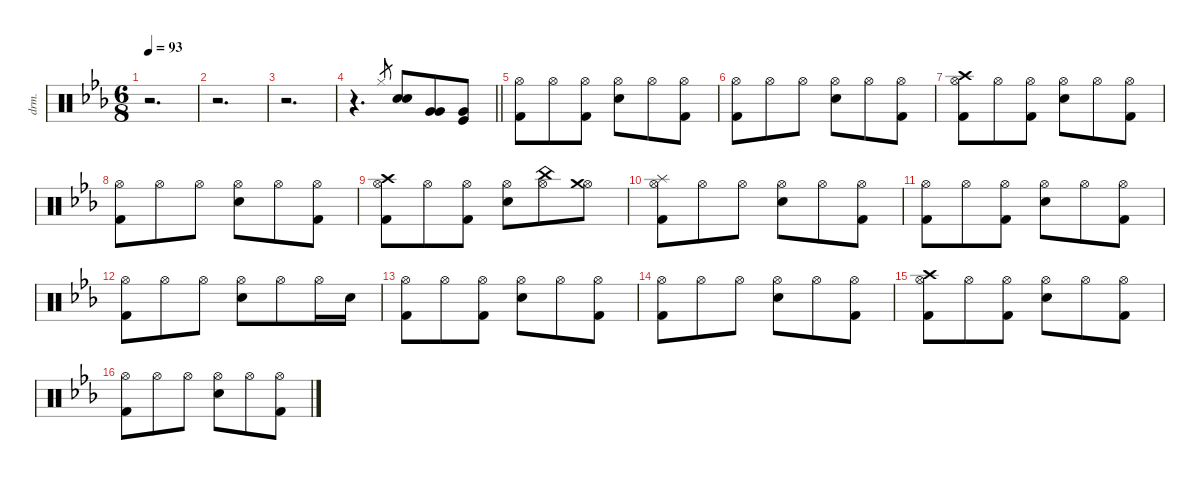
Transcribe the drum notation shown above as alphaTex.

\defaultSystemsLayout 4
\hideDynamics
\bracketExtendMode nobrackets
\otherSystemsTrackNameOrientation horizontal
\track ("Drums" "drm.") {defaultSystemsLayout 4 instrument percussion}
\staff {score}
\articulation defaults
\ts (6 8)
\beaming (8 3 3)
\tempo 93
\clef neutral
\ks cminor
r.2{d dy fff beam Down} |
r.2{d beam Down} |
r.2{d beam Down} |
\barLineRight lightlight
r.4{d beam Down} "Hi-Hat (closed)"{acc forcenatural}.8{gr beam Up} ("Snare (hit) 2"{acc forcenatural} "Snare (hit) 2"{acc forcenatural}).8{beam Up} ("Very Low Tom (hit)"{acc forcenatural} "Very Low Tom (hit)"{acc forcenatural}).8{dy ff beam Up} ("Very Low Tom (hit)"{acc forcenatural} "Kick (hit)"{acc forcenatural}).8{dy fff beam Up} |
("Hi-Hat (open)"{acc forcenatural} "Kick (hit) 2"{acc forcenatural}).8{dy ff beam Down} "Hi-Hat (open)"{acc forcenatural}.8{beam Down} ("Hi-Hat (open)"{acc forcenatural} "Kick (hit) 2"{acc forcenatural}).8{beam Down} ("Hi-Hat (open)"{acc forcenatural} "Snare (hit) 2"{acc forcenatural}).8{beam Down} "Hi-Hat (open)"{acc forcenatural}.8{beam Down} ("Hi-Hat (open)"{acc forcenatural} "Kick (hit) 2"{acc forcenatural}).8{beam Down} |
("Hi-Hat (open)"{acc forcenatural} "Kick (hit) 2"{acc forcenatural}).8{beam Down} "Hi-Hat (open)"{acc forcenatural}.8{beam Down} "Hi-Hat (open)"{acc forcenatural}.8{beam Down} ("Hi-Hat (open)"{acc forcenatural} "Snare (hit) 2"{acc forcenatural}).8{beam Down} "Hi-Hat (open)"{acc forcenatural}.8{beam Down} ("Hi-Hat (open)"{acc forcenatural} "Kick (hit) 2"{acc forcenatural}).8{beam Down} |
("Hi-Hat (open)"{acc forcenatural} "Crash high (hit)"{acc forcenatural} "Kick (hit) 2"{acc forcenatural}).8{beam Down} "Hi-Hat (open)"{acc forcenatural}.8{beam Down} ("Hi-Hat (open)"{acc forcenatural} "Kick (hit) 2"{acc forcenatural}).8{beam Down} ("Hi-Hat (open)"{acc forcenatural} "Snare (hit) 2"{acc forcenatural}).8{beam Down} "Hi-Hat (open)"{acc forcenatural}.8{beam Down} ("Hi-Hat (open)"{acc forcenatural} "Kick (hit) 2"{acc forcenatural}).8{beam Down} |
("Hi-Hat (open)"{acc forcenatural} "Kick (hit) 2"{acc forcenatural}).8{beam Down} "Hi-Hat (open)"{acc forcenatural}.8{beam Down} "Hi-Hat (open)"{acc forcenatural}.8{beam Down} ("Hi-Hat (open)"{acc forcenatural} "Snare (hit) 2"{acc forcenatural}).8{beam Down} "Hi-Hat (open)"{acc forcenatural}.8{beam Down} ("Hi-Hat (open)"{acc forcenatural} "Kick (hit) 2"{acc forcenatural}).8{beam Down} |
("Hi-Hat (open)"{acc forcenatural} "Crash high (hit)"{acc forcenatural} "Kick (hit) 2"{acc forcenatural}).8{beam Down} "Hi-Hat (open)"{acc forcenatural}.8{beam Down} ("Hi-Hat (open)"{acc forcenatural} "Kick (hit) 2"{acc forcenatural}).8{beam Down} ("Hi-Hat (open)"{acc forcenatural} "Snare (hit) 2"{acc forcenatural}).8{beam Down} ("Hi-Hat (open)"{acc forcenatural} "China (hit)"{acc forcenatural}).8{dy fff beam Down} ("Hi-Hat (open)"{acc forcenatural} "Crash medium (hit)"{acc forcenatural}).8{dy ff beam Down} |
("Hi-Hat (open)"{acc forcenatural} "Splash (hit)"{acc forcenatural} "Kick (hit) 2"{acc forcenatural}).8{beam Down} "Hi-Hat (open)"{acc forcenatural}.8{beam Down} "Hi-Hat (open)"{acc forcenatural}.8{beam Down} ("Hi-Hat (open)"{acc forcenatural} "Snare (hit) 2"{acc forcenatural}).8{beam Down} "Hi-Hat (open)"{acc forcenatural}.8{beam Down} ("Hi-Hat (open)"{acc forcenatural} "Kick (hit) 2"{acc forcenatural}).8{beam Down} |
("Hi-Hat (open)"{acc forcenatural} "Kick (hit) 2"{acc forcenatural}).8{beam Down} "Hi-Hat (open)"{acc forcenatural}.8{beam Down} ("Hi-Hat (open)"{acc forcenatural} "Kick (hit) 2"{acc forcenatural}).8{beam Down} ("Hi-Hat (open)"{acc forcenatural} "Snare (hit) 2"{acc forcenatural}).8{beam Down} "Hi-Hat (open)"{acc forcenatural}.8{beam Down} ("Hi-Hat (open)"{acc forcenatural} "Kick (hit) 2"{acc forcenatural}).8{beam Down} |
("Hi-Hat (open)"{acc forcenatural} "Kick (hit) 2"{acc forcenatural}).8{beam Down} "Hi-Hat (open)"{acc forcenatural}.8{beam Down} "Hi-Hat (open)"{acc forcenatural}.8{beam Down} ("Hi-Hat (open)"{acc forcenatural} "Snare (hit) 2"{acc forcenatural}).8{beam Down} "Hi-Hat (open)"{acc forcenatural}.8{beam Down} "Hi-Hat (open)"{acc forcenatural}.16{beam Down} "Snare (hit) 2"{acc forcenatural}.16{dy fff beam Down} |
("Hi-Hat (open)"{acc forcenatural} "Kick (hit) 2"{acc forcenatural}).8{dy ff beam Down} "Hi-Hat (open)"{acc forcenatural}.8{beam Down} ("Hi-Hat (open)"{acc forcenatural} "Kick (hit) 2"{acc forcenatural}).8{beam Down} ("Hi-Hat (open)"{acc forcenatural} "Snare (hit) 2"{acc forcenatural}).8{beam Down} "Hi-Hat (open)"{acc forcenatural}.8{beam Down} ("Hi-Hat (open)"{acc forcenatural} "Kick (hit) 2"{acc forcenatural}).8{beam Down} |
("Hi-Hat (open)"{acc forcenatural} "Kick (hit) 2"{acc forcenatural}).8{beam Down} "Hi-Hat (open)"{acc forcenatural}.8{beam Down} "Hi-Hat (open)"{acc forcenatural}.8{beam Down} ("Hi-Hat (open)"{acc forcenatural} "Snare (hit) 2"{acc forcenatural}).8{dy f beam Down} "Hi-Hat (open)"{acc forcenatural}.8{dy ff beam Down} ("Hi-Hat (open)"{acc forcenatural} "Kick (hit) 2"{acc forcenatural}).8{beam Down} |
("Hi-Hat (open)"{acc forcenatural} "Crash high (hit)"{acc forcenatural} "Kick (hit) 2"{acc forcenatural}).8{beam Down} "Hi-Hat (open)"{acc forcenatural}.8{beam Down} ("Hi-Hat (open)"{acc forcenatural} "Kick (hit) 2"{acc forcenatural}).8{beam Down} ("Hi-Hat (open)"{acc forcenatural} "Snare (hit) 2"{acc forcenatural}).8{beam Down} "Hi-Hat (open)"{acc forcenatural}.8{beam Down} ("Hi-Hat (open)"{acc forcenatural} "Kick (hit) 2"{acc forcenatural}).8{beam Down} |
("Hi-Hat (open)"{acc forcenatural} "Kick (hit) 2"{acc forcenatural}).8{beam Down} "Hi-Hat (open)"{acc forcenatural}.8{beam Down} "Hi-Hat (open)"{acc forcenatural}.8{beam Down} ("Hi-Hat (open)"{acc forcenatural} "Snare (hit) 2"{acc forcenatural}).8{beam Down} "Hi-Hat (open)"{acc forcenatural}.8{beam Down} ("Hi-Hat (open)"{acc forcenatural} "Kick (hit) 2"{acc forcenatural}).8{beam Down}
